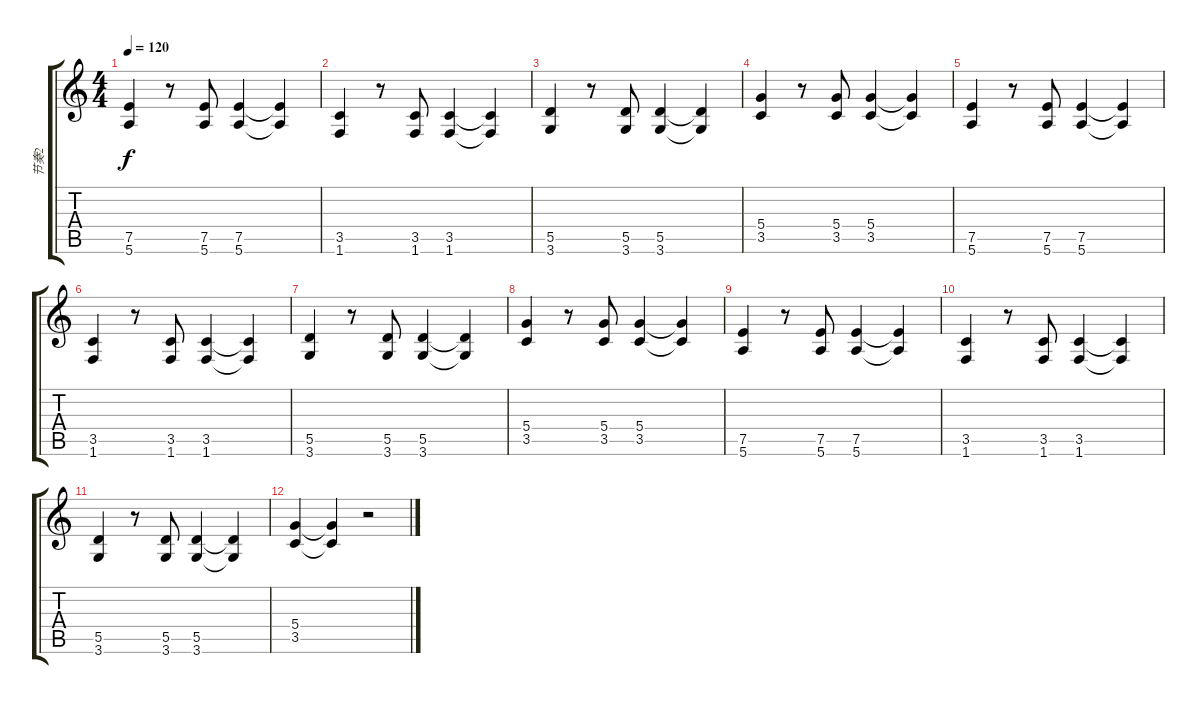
\track ("节奏2" "节奏2") {instrument acousticguitarsteel}
\staff {score tabs}
\tuning (E4 B3 G3 D3 A2 E2) {hide}
\ts (4 4)
\tempo 120
\clef g2
\ks c
(7.5 5.6).4{dy f} r.8 (7.5 5.6).8 (7.5 5.6).4 (7.5{t} 5.6{t}).4 |
(3.5 1.6).4 r.8 (3.5 1.6).8 (3.5 1.6).4 (3.5{t} 1.6{t}).4 |
(5.5 3.6).4 r.8 (5.5 3.6).8 (5.5 3.6).4 (5.5{t} 3.6{t}).4 |
(5.4 3.5).4 r.8 (5.4 3.5).8 (5.4 3.5).4 (5.4{t} 3.5{t}).4 |
(7.5 5.6).4 r.8 (7.5 5.6).8 (7.5 5.6).4 (7.5{t} 5.6{t}).4 |
(3.5 1.6).4 r.8 (3.5 1.6).8 (3.5 1.6).4 (3.5{t} 1.6{t}).4 |
(5.5 3.6).4 r.8 (5.5 3.6).8 (5.5 3.6).4 (5.5{t} 3.6{t}).4 |
(5.4 3.5).4 r.8 (5.4 3.5).8 (5.4 3.5).4 (5.4{t} 3.5{t}).4 |
(7.5 5.6).4 r.8 (7.5 5.6).8 (7.5 5.6).4 (7.5{t} 5.6{t}).4 |
(3.5 1.6).4 r.8 (3.5 1.6).8 (3.5 1.6).4 (3.5{t} 1.6{t}).4 |
(5.5 3.6).4 r.8 (5.5 3.6).8 (5.5 3.6).4 (5.5{t} 3.6{t}).4 |
(5.4 3.5).4 (5.4{t} 3.5{t}).4 r.2
